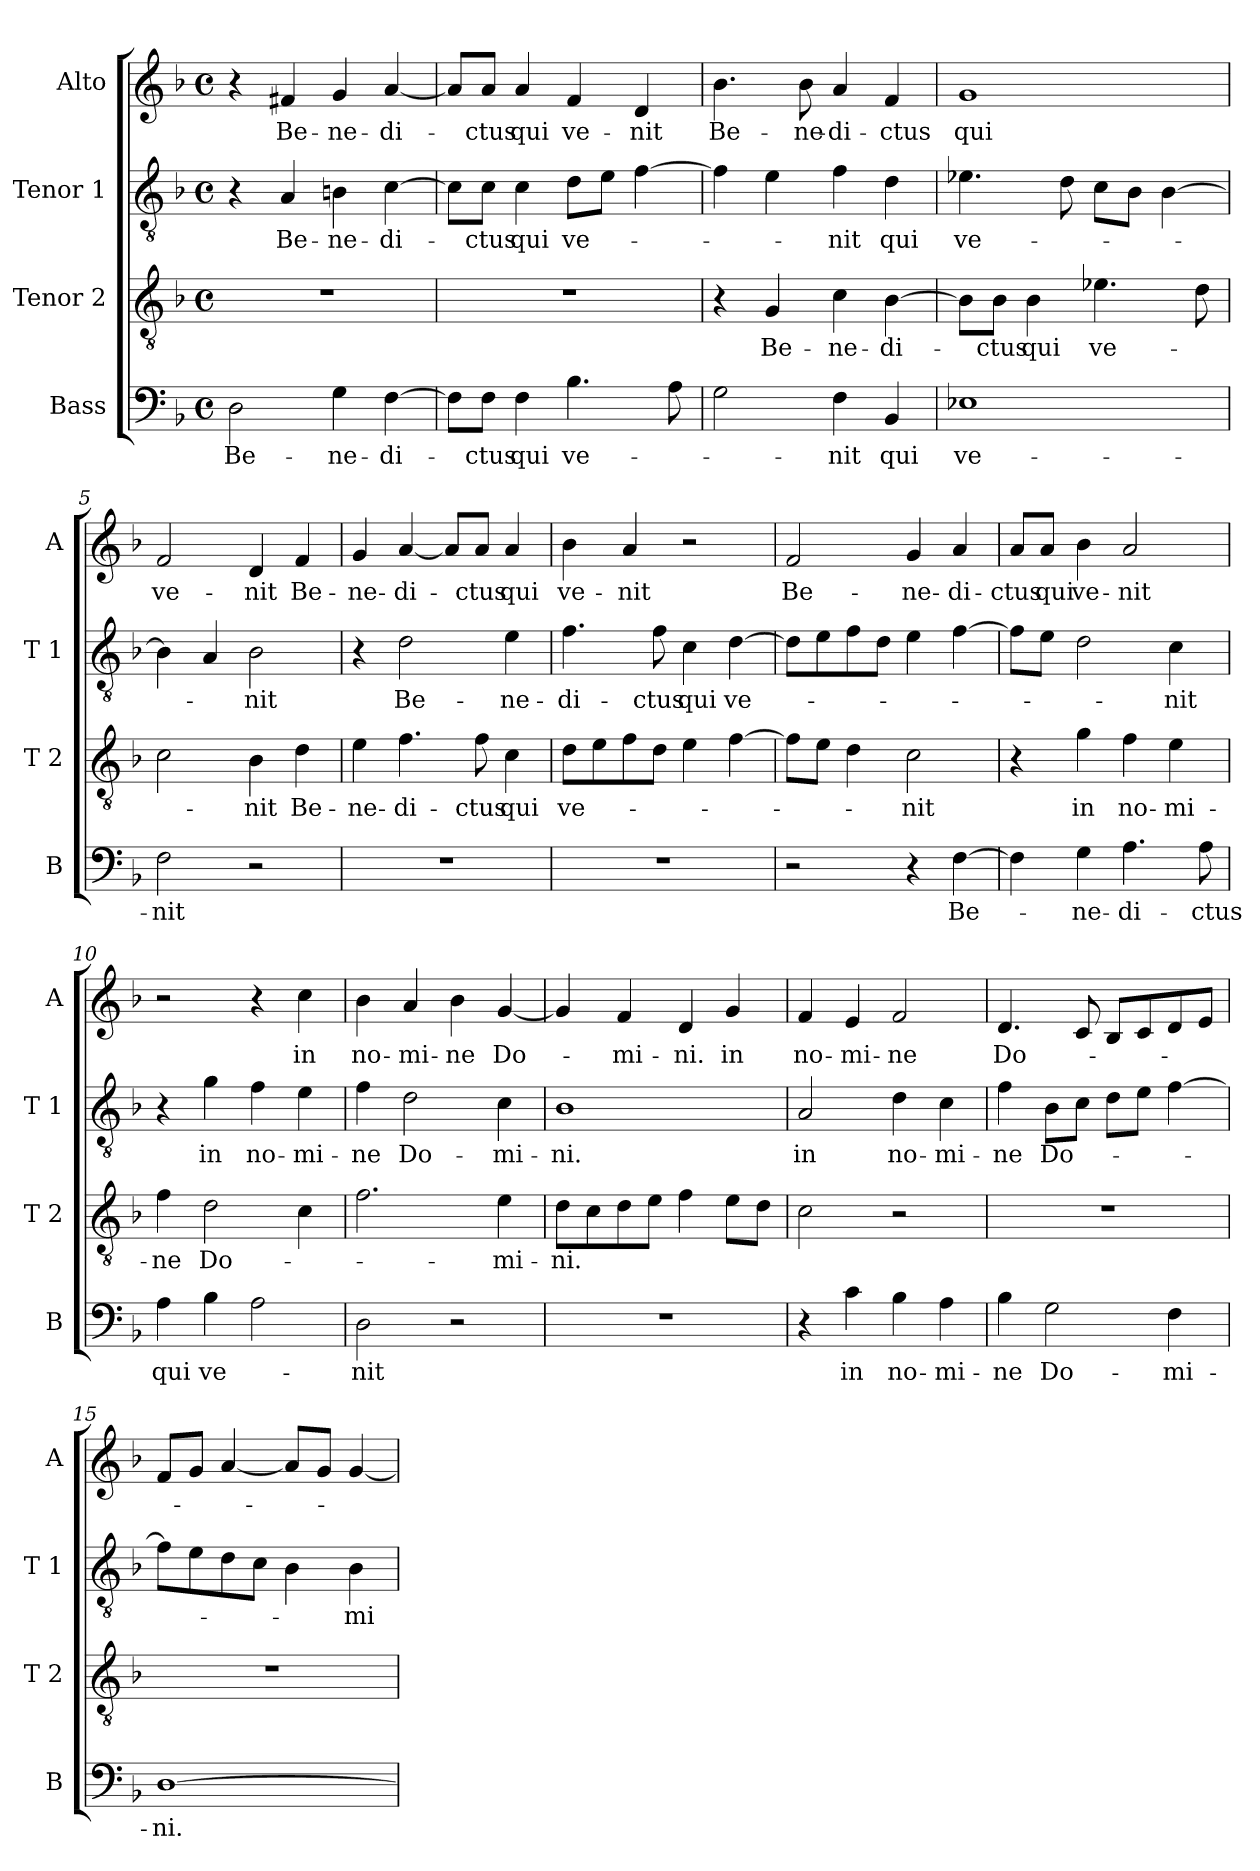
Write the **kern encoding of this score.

**kern	**text	**kern	**text	**kern	**text	**kern	**text
*part4	*part4	*part3	*part3	*part2	*part2	*part1	*part1
*staff4	*staff4	*staff3	*staff3	*staff2	*staff2	*staff1	*staff1
*I"Bass	*	*I"Tenor 2	*	*I"Tenor 1	*	*I"Alto	*
*I'B	*	*I'T 2	*	*I'T 1	*	*I'A	*
*clefF4	*	*clefGv2	*	*clefGv2	*	*clefG2	*
*k[b-]	*	*k[b-]	*	*k[b-]	*	*k[b-]	*
*d:	*	*d:	*	*d:	*	*d:	*
*M4/4	*	*M4/4	*	*M4/4	*	*M4/4	*
*met(c)	*	*met(c)	*	*met(c)	*	*met(c)	*
=1	=1	=1	=1	=1	=1	=1	=1
2D\	Be-	1r	.	4r	.	4r	.
.	.	.	.	4A/	Be-	4f#X/	Be-
4G\	-ne-	.	.	4Bn\	-ne-	4g/	-ne-
[4F\	-di-	.	.	[4c\	-di-	[4a/	-di-
=2	=2	=2	=2	=2	=2	=2	=2
8F\L]	.	1r	.	8c\L]	.	8a/L]	.
8F\J	-ctus	.	.	8c\J	-ctus	8a/J	-ctus
4F\	qui	.	.	4c\	qui	4a/	qui
4.B-\	ve-	.	.	8d\L	ve-	4f/	ve-
.	.	.	.	8e\J	.	.	.
.	.	.	.	[4f\	.	4d/	-nit
8A\	.	.	.	.	.	.	.
=3	=3	=3	=3	=3	=3	=3	=3
2G\	.	4r	.	4f\]	.	4.b-\	Be-
.	.	4G/	Be-	4e\	.	.	.
.	.	.	.	.	.	8b-\	-ne-
4F\	-nit	4c\	-ne-	4f\	-nit	4a/	-di-
4BB-/	qui	[4B-\	-di-	4d\	qui	4f/	-ctus
=4	=4	=4	=4	=4	=4	=4	=4
1E-X	ve-	8B-\L]	.	4.e-X\	ve-	1g	qui
.	.	8B-\J	-ctus	.	.	.	.
.	.	4B-\	qui	.	.	.	.
.	.	.	.	8d\	.	.	.
.	.	4.e-X\	ve-	8c\L	.	.	.
.	.	.	.	8B-\J	.	.	.
.	.	.	.	[4B-\	.	.	.
.	.	8d\	.	.	.	.	.
!!LO:LB:g=z
=5	=5	=5	=5	=5	=5	=5	=5
2F\	-nit	2c\	.	4B-\]	.	2f/	ve-
.	.	.	.	4A/	.	.	.
2r	.	4B-\	-nit	2B-\	-nit	4d/	-nit
.	.	4d\	Be-	.	.	4f/	Be-
=6	=6	=6	=6	=6	=6	=6	=6
1r	.	4e\	-ne-	4r	.	4g/	-ne-
.	.	4.f\	-di-	2d\	Be-	[4a/	-di-
.	.	.	.	.	.	8a/L]	.
.	.	8f\	-ctus	.	.	8a/J	-ctus
.	.	4c\	qui	4e\	-ne-	4a/	qui
=7	=7	=7	=7	=7	=7	=7	=7
1r	.	8d\L	ve-	4.f\	-di-	4b-\	ve-
.	.	8e\	.	.	.	.	.
.	.	8f\	.	.	.	4a/	-nit
.	.	8d\J	.	8f\	-ctus	.	.
.	.	4e\	.	4c\	qui	2r	.
.	.	[4f\	.	[4d\	ve-	.	.
=8	=8	=8	=8	=8	=8	=8	=8
2r	.	8f\L]	.	8d\L]	.	2f/	Be-
.	.	8e\J	.	8e\	.	.	.
.	.	4d\	.	8f\	.	.	.
.	.	.	.	8d\J	.	.	.
4r	.	2c\	-nit	4e\	.	4g/	-ne-
[4F\	Be-	.	.	[4f\	.	4a/	-di-
=9	=9	=9	=9	=9	=9	=9	=9
4F\]	.	4r	.	8f\L]	.	8a/L	-ctus
.	.	.	.	8e\J	.	8a/J	qui
4G\	-ne-	4g\	in	2d\	.	4b-\	ve-
4.A\	-di-	4f\	no-	.	.	2a/	-nit
.	.	4e\	-mi-	4c\	-nit	.	.
8A\	-ctus	.	.	.	.	.	.
!!LO:PB:g=z
=10	=10	=10	=10	=10	=10	=10	=10
4A\	qui	4f\	-ne	4r	.	2r	.
4B-\	ve-	2d\	Do-	4g\	in	.	.
2A\	.	.	.	4f\	no-	4r	.
.	.	4c\	.	4e\	-mi-	4cc\	in
=11	=11	=11	=11	=11	=11	=11	=11
2D\	-nit	2.f\	.	4f\	-ne	4b-\	no-
.	.	.	.	2d\	Do-	4a/	-mi-
2r	.	.	.	.	.	4b-\	-ne
.	.	4e\	-mi-	4c\	-mi-	[4g/	Do-
=12	=12	=12	=12	=12	=12	=12	=12
1r	.	8d\L	-ni.	1B-	-ni.	4g/]	.
.	.	8c\	.	.	.	.	.
.	.	8d\	.	.	.	4f/	-mi-
.	.	8e\J	.	.	.	.	.
.	.	4f\	.	.	.	4d/	-ni.
.	.	8e\L	.	.	.	4g/	in
.	.	8d\J	.	.	.	.	.
=13	=13	=13	=13	=13	=13	=13	=13
4r	.	2c\	.	2A/	in	4f/	no-
4c\	in	.	.	.	.	4e/	-mi-
4B-\	no-	2r	.	4d\	no-	2f/	-ne
4A\	-mi-	.	.	4c\	-mi-	.	.
=14	=14	=14	=14	=14	=14	=14	=14
4B-\	-ne	1r	.	4f\	-ne	4.d/	Do-
2G\	Do-	.	.	8B-\L	Do-	.	.
.	.	.	.	8c\J	.	8c/	.
.	.	.	.	8d\L	.	8B-/L	.
.	.	.	.	8e\J	.	8c/	.
4F\	-mi-	.	.	[4f\	.	8d/	.
.	.	.	.	.	.	8e/J	.
!!LO:LB:g=z
=15	=15	=15	=15	=15	=15	=15	=15
[1D	-ni.	1r	.	8f\L]	.	8f/L	.
.	.	.	.	8e\	.	8g/J	.
.	.	.	.	8d\	.	[4a/	.
.	.	.	.	8c\J	.	.	.
.	.	.	.	4B-\	.	8a/L]	.
.	.	.	.	.	.	8g/J	.
.	.	.	.	4B-\	-mi-	[4g/	.
=	=	=	=	=	=	=	=
*-	*-	*-	*-	*-	*-	*-	*-
